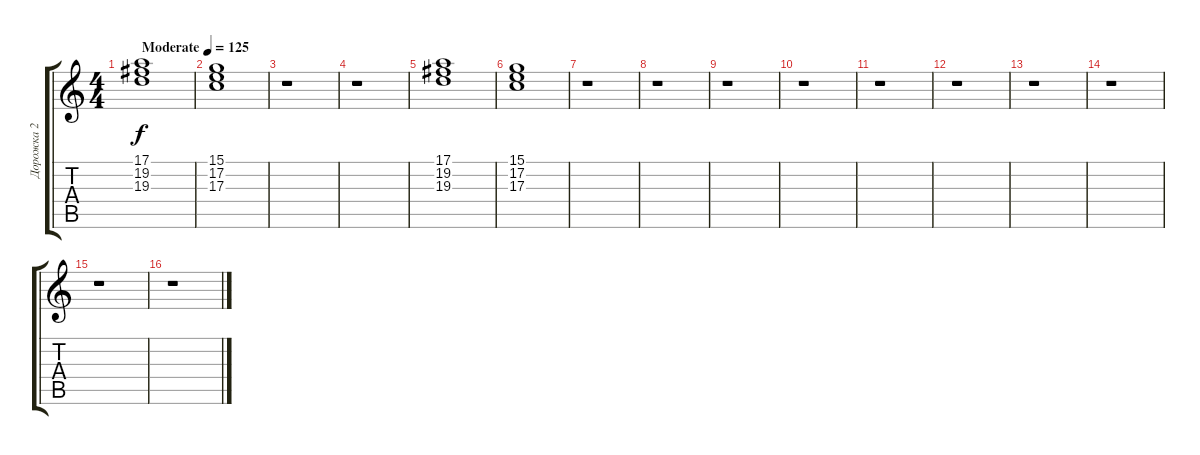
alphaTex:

\track ("Дорожка 2" "Дорожка 2") {instrument rockorgan}
\staff {score tabs}
\tuning (E4 B3 G3 D3 A2 E2) {hide}
\ts (4 4)
\tempo (125 "Moderate")
\clef g2
\ks c
(17.1 19.2 19.3).1{dy f instrument rockorgan} |
(15.1 17.2 17.3).1 |
r.1 |
r.1 |
(17.1 19.2 19.3).1 |
(15.1 17.2 17.3).1 |
r.1 |
r.1 |
r.1 |
r.1 |
r.1 |
r.1 |
r.1 |
r.1 |
r.1 |
r.1
